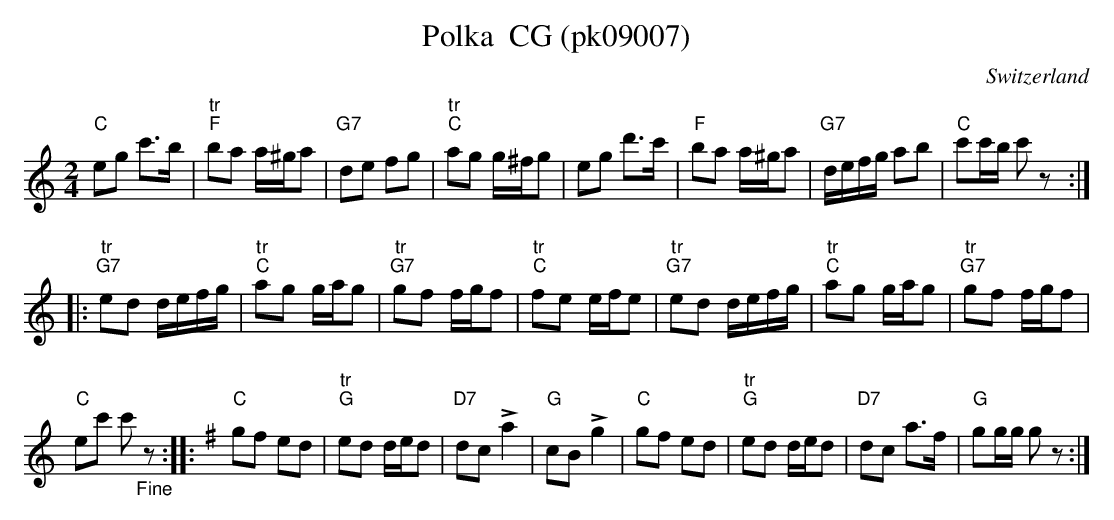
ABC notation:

X:1
T: Polka  CG (pk09007)
M:2/4
L:1/16
O:Switzerland
K:C major
"C"e2g2 c'3b | "tr""F"b2a2 a^ga2 | "G7"d2e2 f2g2 | "tr""C"a2g2 g^fg2 | e2g2 d'3c' | "F"b2a2 a^ga2 | "G7"defg a2b2 | "C"c'2c'b c'2z2 ::
"tr""G7"e2d2 defg | "tr""C"a2g2 gag2 | "tr""G7"g2f2 fgf2 | "tr""C"f2e2 efe2 | "tr""G7"e2d2 defg | "tr""C"a2g2 gag2 | "tr""G7"g2f2 fgf2 |
"C"e2c'2 c'2"_Fine"z2 :: [K:G] "C"g2f2 e2d2 | "tr""G"e2d2 ded2 | "D7"d2c2 !>!a4 | "G"c2B2 !>!g4 | "C"g2f2 e2d2 | "tr""G"e2d2 ded2 | "D7"d2c2 a3f | "G"g2gg g2z2 :|
